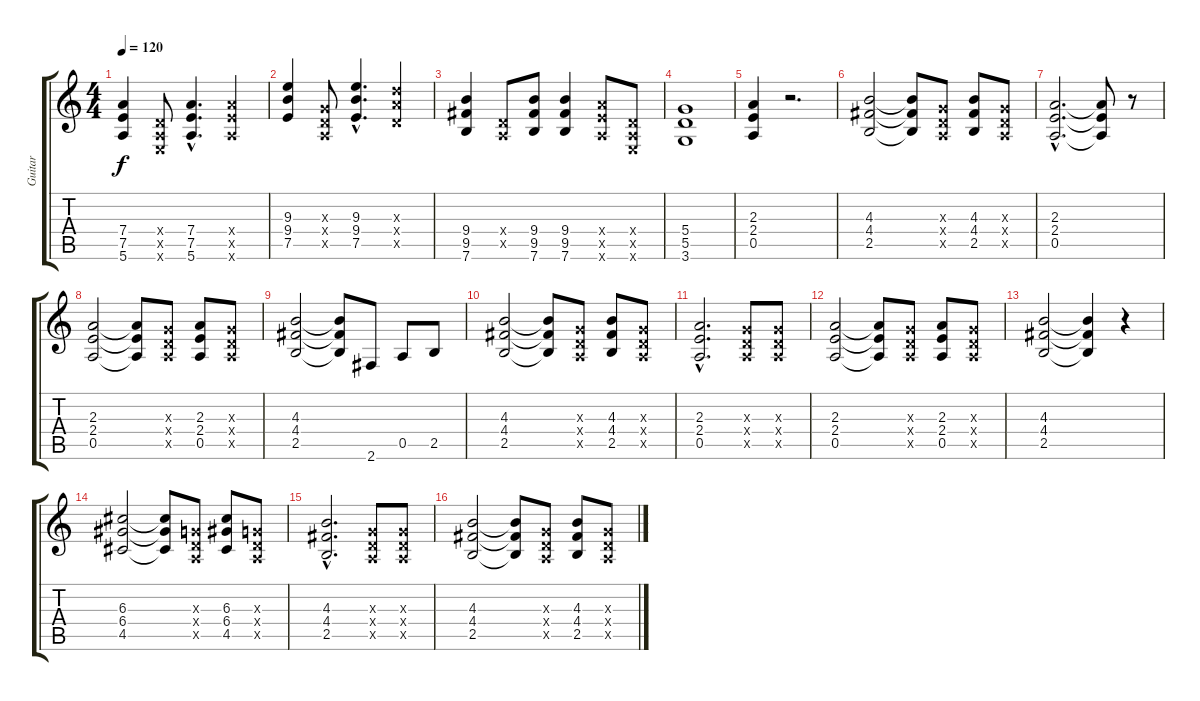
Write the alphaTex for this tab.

\track ("Guitar" "Guitar") {instrument overdrivenguitar}
\staff {score tabs}
\tuning (E4 B3 G3 D3 A2 E2) {hide}
\ts (4 4)
\tempo 120
\clef g2
\ks c
(7.4 7.5 5.6).4{dy f} (0.4{x} 0.5{x} 0.6{x}).8 (7.4{hac} 7.5{hac} 5.6{hac}).4{d} (7.4{x} 7.5{x} 5.6{x}).4 |
(9.3 9.4 7.5).4 (0.3{x} 0.4{x} 0.5{x}).8 (9.3{hac} 9.4{hac} 7.5{hac}).4{d} (7.3{x} 7.4{x} 5.5{x}).4 |
(9.4 9.5 7.6).4 (0.4{x} 0.5{x}).8 (9.4 9.5 7.6).8 (9.4 9.5 7.6).4 (7.4{x} 7.5{x} 5.6{x}).8 (0.4{x} 0.5{x} 0.6{x}).8 |
(5.4 5.5 3.6).1 |
(2.3 2.4 0.5).4 r.2{d} |
(4.3 4.4 2.5).2 (4.3{t} 4.4{t} 2.5{t}).8 (0.3{x} 0.4{x} 0.5{x}).8 (4.3 4.4 2.5).8 (0.3{x} 0.4{x} 0.5{x}).8 |
(2.3{hac} 2.4{hac} 0.5{hac}).2{d} (2.3{t} 2.4{t} 0.5{t}).8 r.8 |
(2.3 2.4 0.5).2 (2.3{t} 2.4{t} 0.5{t}).8 (0.3{x} 0.4{x} 0.5{x}).8 (2.3 2.4 0.5).8 (0.3{x} 0.4{x} 0.5{x}).8 |
(4.3 4.4 2.5).2 (4.3{t} 4.4{t} 2.5{t}).8 2.6.8 0.5.8 2.5.8 |
(4.3 4.4 2.5).2 (4.3{t} 4.4{t} 2.5{t}).8 (0.3{x} 0.4{x} 0.5{x}).8 (4.3 4.4 2.5).8 (0.3{x} 0.4{x} 0.5{x}).8 |
(2.3{hac} 2.4{hac} 0.5{hac}).2{d} (0.3{x} 0.4{x} 0.5{x}).8 (0.3{x} 0.4{x} 0.5{x}).8 |
(2.3 2.4 0.5).2 (2.3{t} 2.4{t} 0.5{t}).8 (0.3{x} 0.4{x} 0.5{x}).8 (2.3 2.4 0.5).8 (0.3{x} 0.4{x} 0.5{x}).8 |
(4.3 4.4 2.5).2 (4.3{t} 4.4{t} 2.5{t}).4 r.4 |
(6.3 6.4 4.5).2 (6.3{t} 6.4{t} 4.5{t}).8 (0.3{x} 0.4{x} 0.5{x}).8 (6.3 6.4 4.5).8 (0.3{x} 0.4{x} 0.5{x}).8 |
(4.3{hac} 4.4{hac} 2.5{hac}).2{d} (0.3{x} 0.4{x} 0.5{x}).8 (0.3{x} 0.4{x} 0.5{x}).8 |
(4.3 4.4 2.5).2 (4.3{t} 4.4{t} 2.5{t}).8 (0.3{x} 0.4{x} 0.5{x}).8 (4.3 4.4 2.5).8 (0.3{x} 0.4{x} 0.5{x}).8
